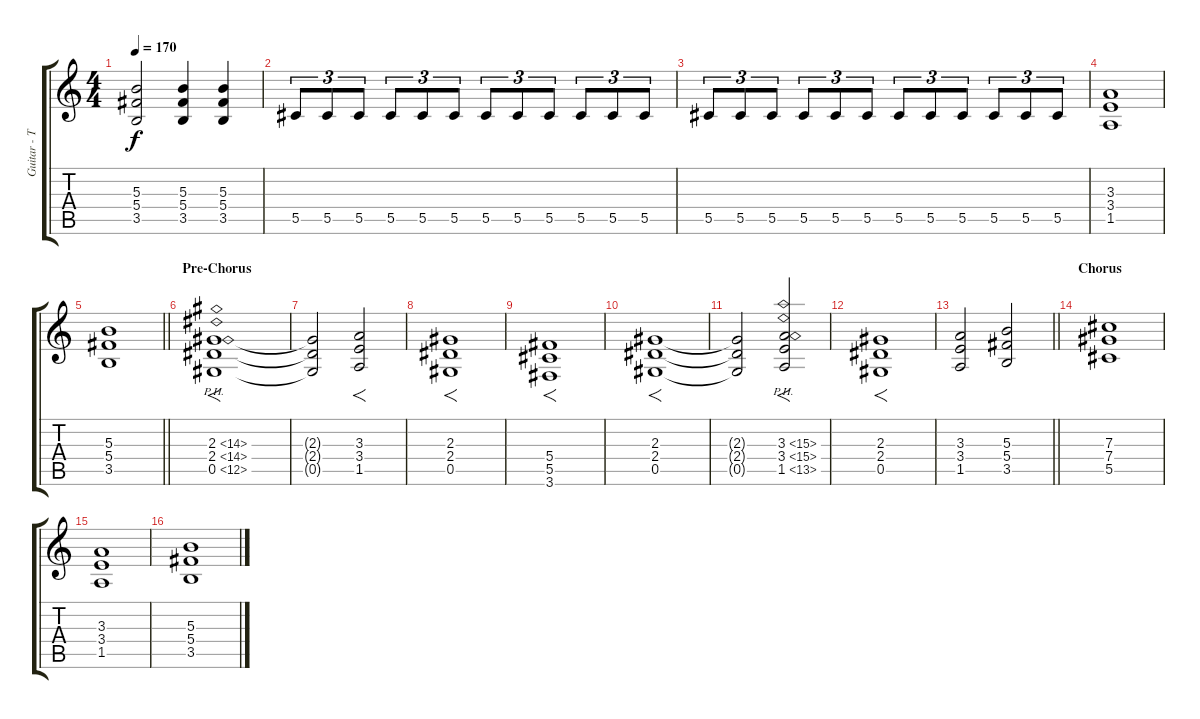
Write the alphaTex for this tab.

\track ("Guitar - Thomas Youngblood" "Guitar - T") {instrument distortionguitar}
\staff {score tabs}
\tuning (Eb4 Bb3 Gb3 Db3 Ab2 Eb2) {hide}
\ts (4 4)
\tempo 170
\clef g2
\ks c
(5.3 5.4 3.5).2{dy f} (5.3 5.4 3.5).4 (5.3 5.4 3.5).4 |
5.5.8{tu (3 2)} 5.5.8{tu (3 2)} 5.5.8{tu (3 2)} 5.5.8{tu (3 2)} 5.5.8{tu (3 2)} 5.5.8{tu (3 2)} 5.5.8{tu (3 2)} 5.5.8{tu (3 2)} 5.5.8{tu (3 2)} 5.5.8{tu (3 2)} 5.5.8{tu (3 2)} 5.5.8{tu (3 2)} |
5.5.8{tu (3 2)} 5.5.8{tu (3 2)} 5.5.8{tu (3 2)} 5.5.8{tu (3 2)} 5.5.8{tu (3 2)} 5.5.8{tu (3 2)} 5.5.8{tu (3 2)} 5.5.8{tu (3 2)} 5.5.8{tu (3 2)} 5.5.8{tu (3 2)} 5.5.8{tu (3 2)} 5.5.8{tu (3 2)} |
(3.3 3.4 1.5).1 |
\barLineRight lightlight
(5.3 5.4 3.5).1 |
\section ("" "Pre-Chorus")
(2.3{ph 12} 2.4{ph 12} 0.5{ph 12}).1{f} |
(2.3{t} 2.4{t} 0.5{t}).2 (3.3 3.4 1.5).2{f} |
(2.3 2.4 0.5).1{f} |
(5.4 5.5 3.6).1{f} |
(2.3 2.4 0.5).1{f} |
(2.3{t} 2.4{t} 0.5{t}).2 (3.3{ph 12} 3.4{ph 12} 1.5{ph 12}).2{f} |
(2.3 2.4 0.5).1{f} |
\barLineRight lightlight
(3.3 3.4 1.5).2 (5.3 5.4 3.5).2 |
\section ("" "Chorus")
(7.3 7.4 5.5).1 |
(3.3 3.4 1.5).1 |
(5.3 5.4 3.5).1
